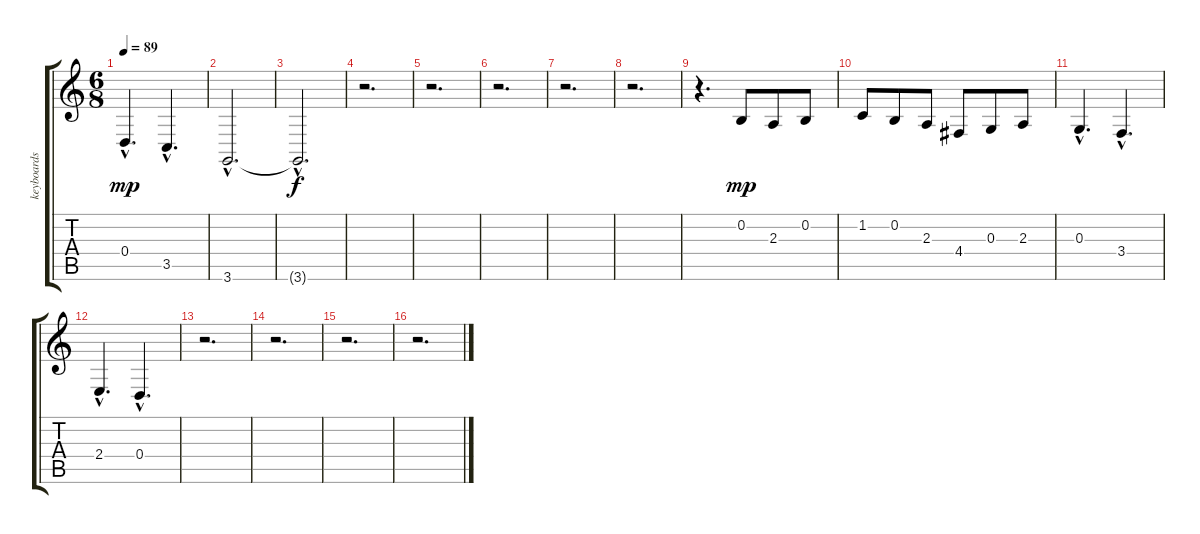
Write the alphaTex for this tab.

\track ("keyboards 2" "keyboards ") {instrument flute}
\staff {score tabs}
\tuning (E4 B3 G3 D3 A2 E2) {hide}
\ts (6 8)
\tempo 89
\clef g2
\ks c
0.4{hac}.4{d dy mp} 3.5{hac}.4{d} |
3.6{hac}.2{d} |
3.6{hac t}.2{d dy f} |
r.2{d} |
r.2{d} |
r.2{d} |
r.2{d} |
r.2{d} |
r.4{d} 0.2.8{dy mp} 2.3.8 0.2.8 |
1.2.8 0.2.8 2.3.8 4.4.8 0.3.8 2.3.8 |
0.3{hac}.4{d} 3.4{hac}.4{d} |
2.4{hac}.4{d} 0.4{hac}.4{d} |
r.2{d} |
r.2{d} |
r.2{d} |
r.2{d}
